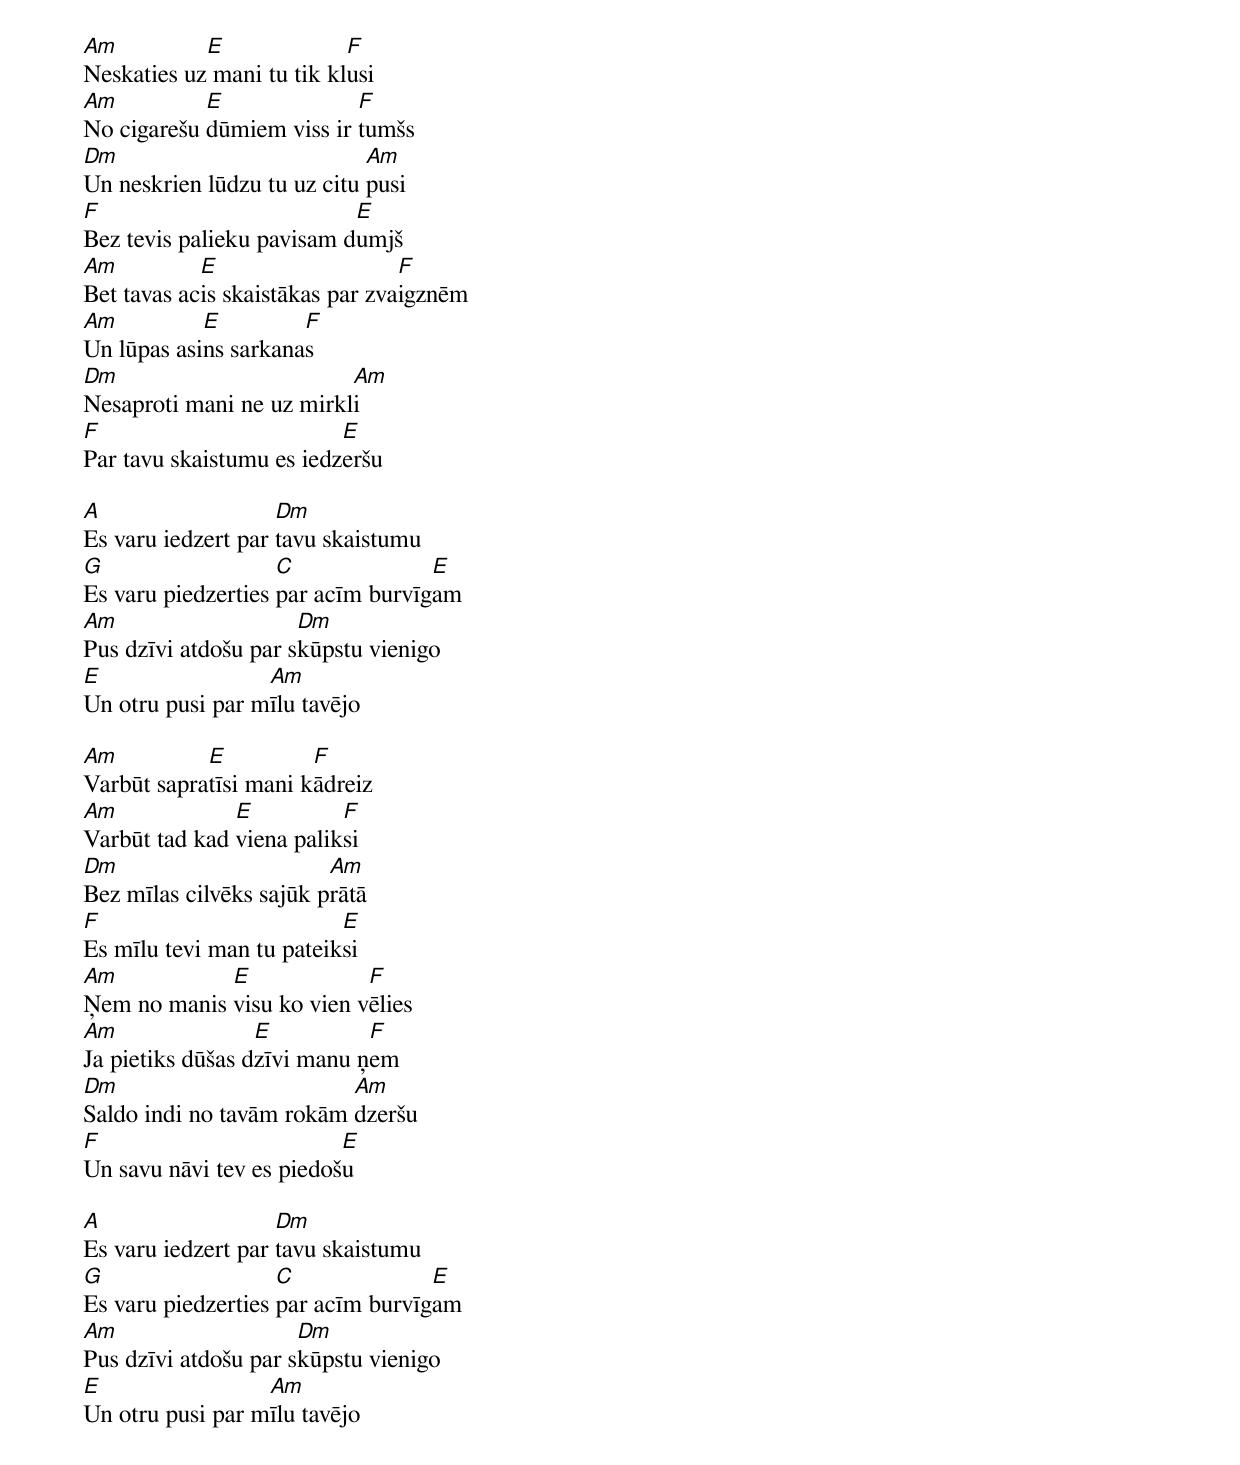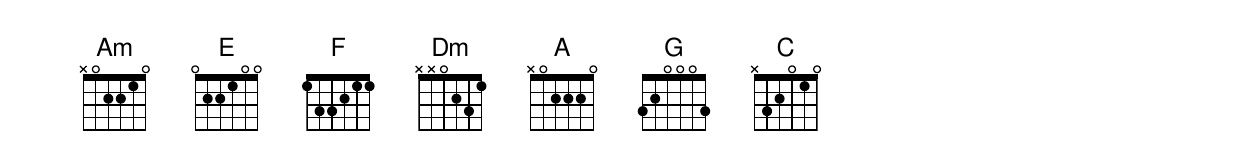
Am          E              F
Neskaties uz mani tu tik klusi
Am          E              F
No cigarešu dūmiem viss ir tumšs
Dm                           Am
Un neskrien lūdzu tu uz citu pusi
F                          E
Bez tevis palieku pavisam dumjš
Am          E                    F
Bet tavas acis skaistākas par zvaigznēm
Am          E         F
Un lūpas asins sarkanas
Dm                        Am
Nesaproti mani ne uz mirkli
F                         E
Par tavu skaistumu es iedzeršu

A                   Dm
Es varu iedzert par tavu skaistumu
G                   C              E
Es varu piedzerties par acīm burvīgam
Am                    Dm
Pus dzīvi atdošu par skūpstu vienigo
E                 Am
Un otru pusi par mīlu tavējo

Am          E          F
Varbūt sapratīsi mani kādreiz
Am             E          F
Varbūt tad kad viena paliksi
Dm                       Am
Bez mīlas cilvēks sajūk prātā
F                         E
Es mīlu tevi man tu pateiksi
Am           E             F
Ņem no manis visu ko vien vēlies
Am                E          F
Ja pietiks dūšas dzīvi manu ņem
Dm                        Am
Saldo indi no tavām rokām dzeršu
F                         E
Un savu nāvi tev es piedošu

A                   Dm
Es varu iedzert par tavu skaistumu
G                   C              E
Es varu piedzerties par acīm burvīgam
Am                    Dm
Pus dzīvi atdošu par skūpstu vienigo
E                 Am
Un otru pusi par mīlu tavējo
